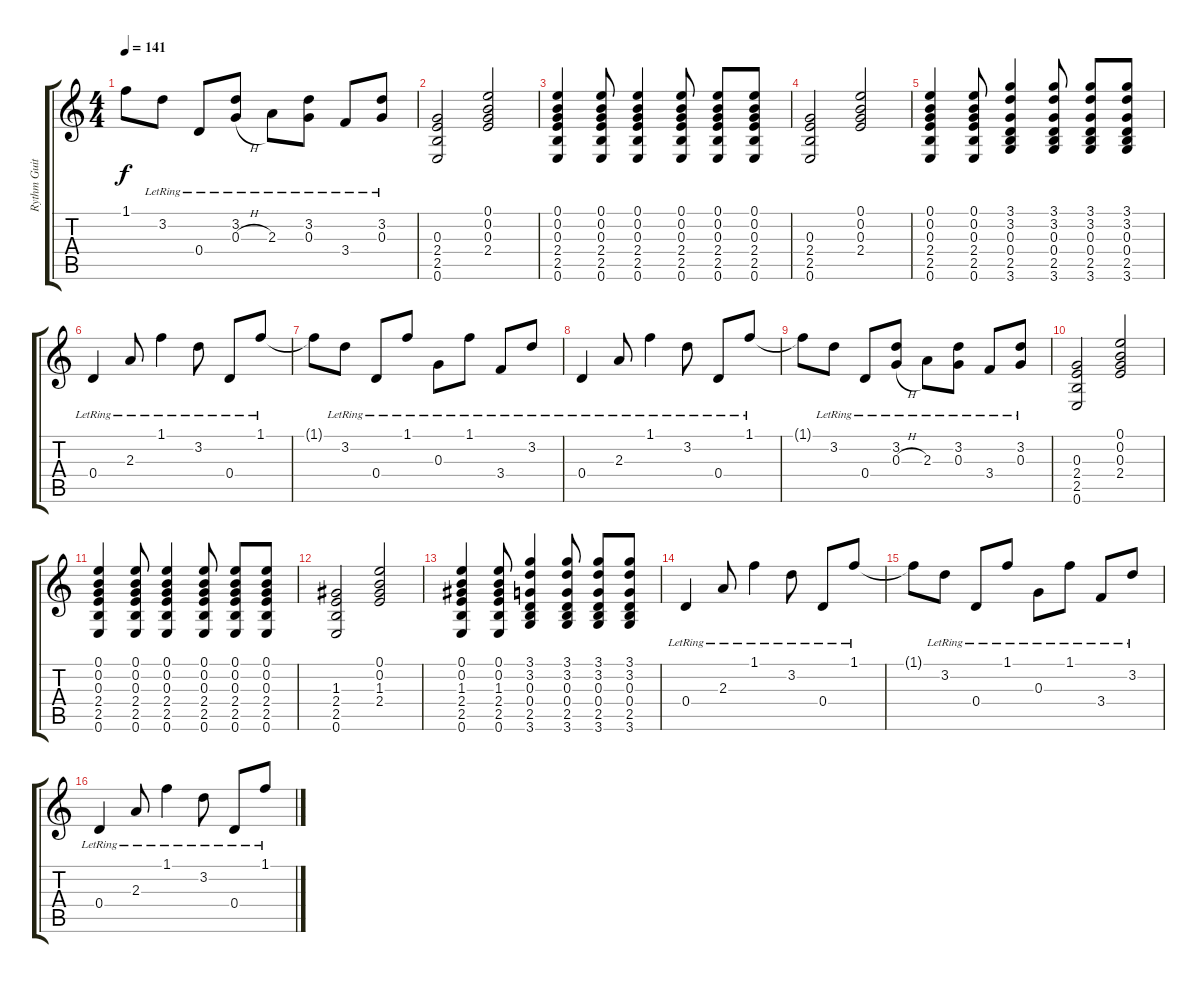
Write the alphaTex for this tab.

\track ("Rythm Guitar" "Rythm Guit") {instrument acousticguitarsteel}
\staff {score tabs}
\tuning (E4 B3 G3 D3 A2 E2) {hide}
\ts (4 4)
\tempo 141
\clef g2
\ks c
1.1{t}.8{dy f} 3.2{lr}.8 0.4{lr}.8 (3.2{lr} 0.3{h}).8 2.3{lr}.8 (3.2{lr} 0.3{lr}).8 3.4{lr}.8 (3.2{lr} 0.3{lr}).8 |
(0.3 2.4 2.5 0.6).2 (0.1 0.2 0.3 2.4).2 |
(0.1 0.2 0.3 2.4 2.5 0.6).4 (0.1 0.2 0.3 2.4 2.5 0.6).8 (0.1 0.2 0.3 2.4 2.5 0.6).4 (0.1 0.2 0.3 2.4 2.5 0.6).8 (0.1 0.2 0.3 2.4 2.5 0.6).8 (0.1 0.2 0.3 2.4 2.5 0.6).8 |
(0.3 2.4 2.5 0.6).2 (0.1 0.2 0.3 2.4).2 |
(0.1 0.2 0.3 2.4 2.5 0.6).4 (0.1 0.2 0.3 2.4 2.5 0.6).8 (3.1 3.2 0.3 0.4 2.5 3.6).4 (3.1 3.2 0.3 0.4 2.5 3.6).8 (3.1 3.2 0.3 0.4 2.5 3.6).8 (3.1 3.2 0.3 0.4 2.5 3.6).8 |
0.4{lr}.4 2.3{lr}.8 1.1{lr}.4 3.2{lr}.8 0.4{lr}.8 1.1{lr}.8 |
1.1{t}.8 3.2{lr}.8 0.4{lr}.8 1.1{lr}.8 0.3{lr}.8 1.1{lr}.8 3.4{lr}.8 3.2{lr}.8 |
0.4{lr}.4 2.3{lr}.8 1.1{lr}.4 3.2{lr}.8 0.4{lr}.8 1.1{lr}.8 |
1.1{t}.8 3.2{lr}.8 0.4{lr}.8 (3.2{lr} 0.3{h}).8 2.3{lr}.8 (3.2{lr} 0.3{lr}).8 3.4{lr}.8 (3.2{lr} 0.3{lr}).8 |
(0.3 2.4 2.5 0.6).2 (0.1 0.2 0.3 2.4).2 |
(0.1 0.2 0.3 2.4 2.5 0.6).4 (0.1 0.2 0.3 2.4 2.5 0.6).8 (0.1 0.2 0.3 2.4 2.5 0.6).4 (0.1 0.2 0.3 2.4 2.5 0.6).8 (0.1 0.2 0.3 2.4 2.5 0.6).8 (0.1 0.2 0.3 2.4 2.5 0.6).8 |
(1.3 2.4 2.5 0.6).2 (0.1 0.2 1.3 2.4).2 |
(0.1 0.2 1.3 2.4 2.5 0.6).4 (0.1 0.2 1.3 2.4 2.5 0.6).8 (3.1 3.2 0.3 0.4 2.5 3.6).4 (3.1 3.2 0.3 0.4 2.5 3.6).8 (3.1 3.2 0.3 0.4 2.5 3.6).8 (3.1 3.2 0.3 0.4 2.5 3.6).8 |
0.4{lr}.4 2.3{lr}.8 1.1{lr}.4 3.2{lr}.8 0.4{lr}.8 1.1{lr}.8 |
1.1{t}.8 3.2{lr}.8 0.4{lr}.8 1.1{lr}.8 0.3{lr}.8 1.1{lr}.8 3.4{lr}.8 3.2{lr}.8 |
0.4{lr}.4 2.3{lr}.8 1.1{lr}.4 3.2{lr}.8 0.4{lr}.8 1.1{lr}.8
